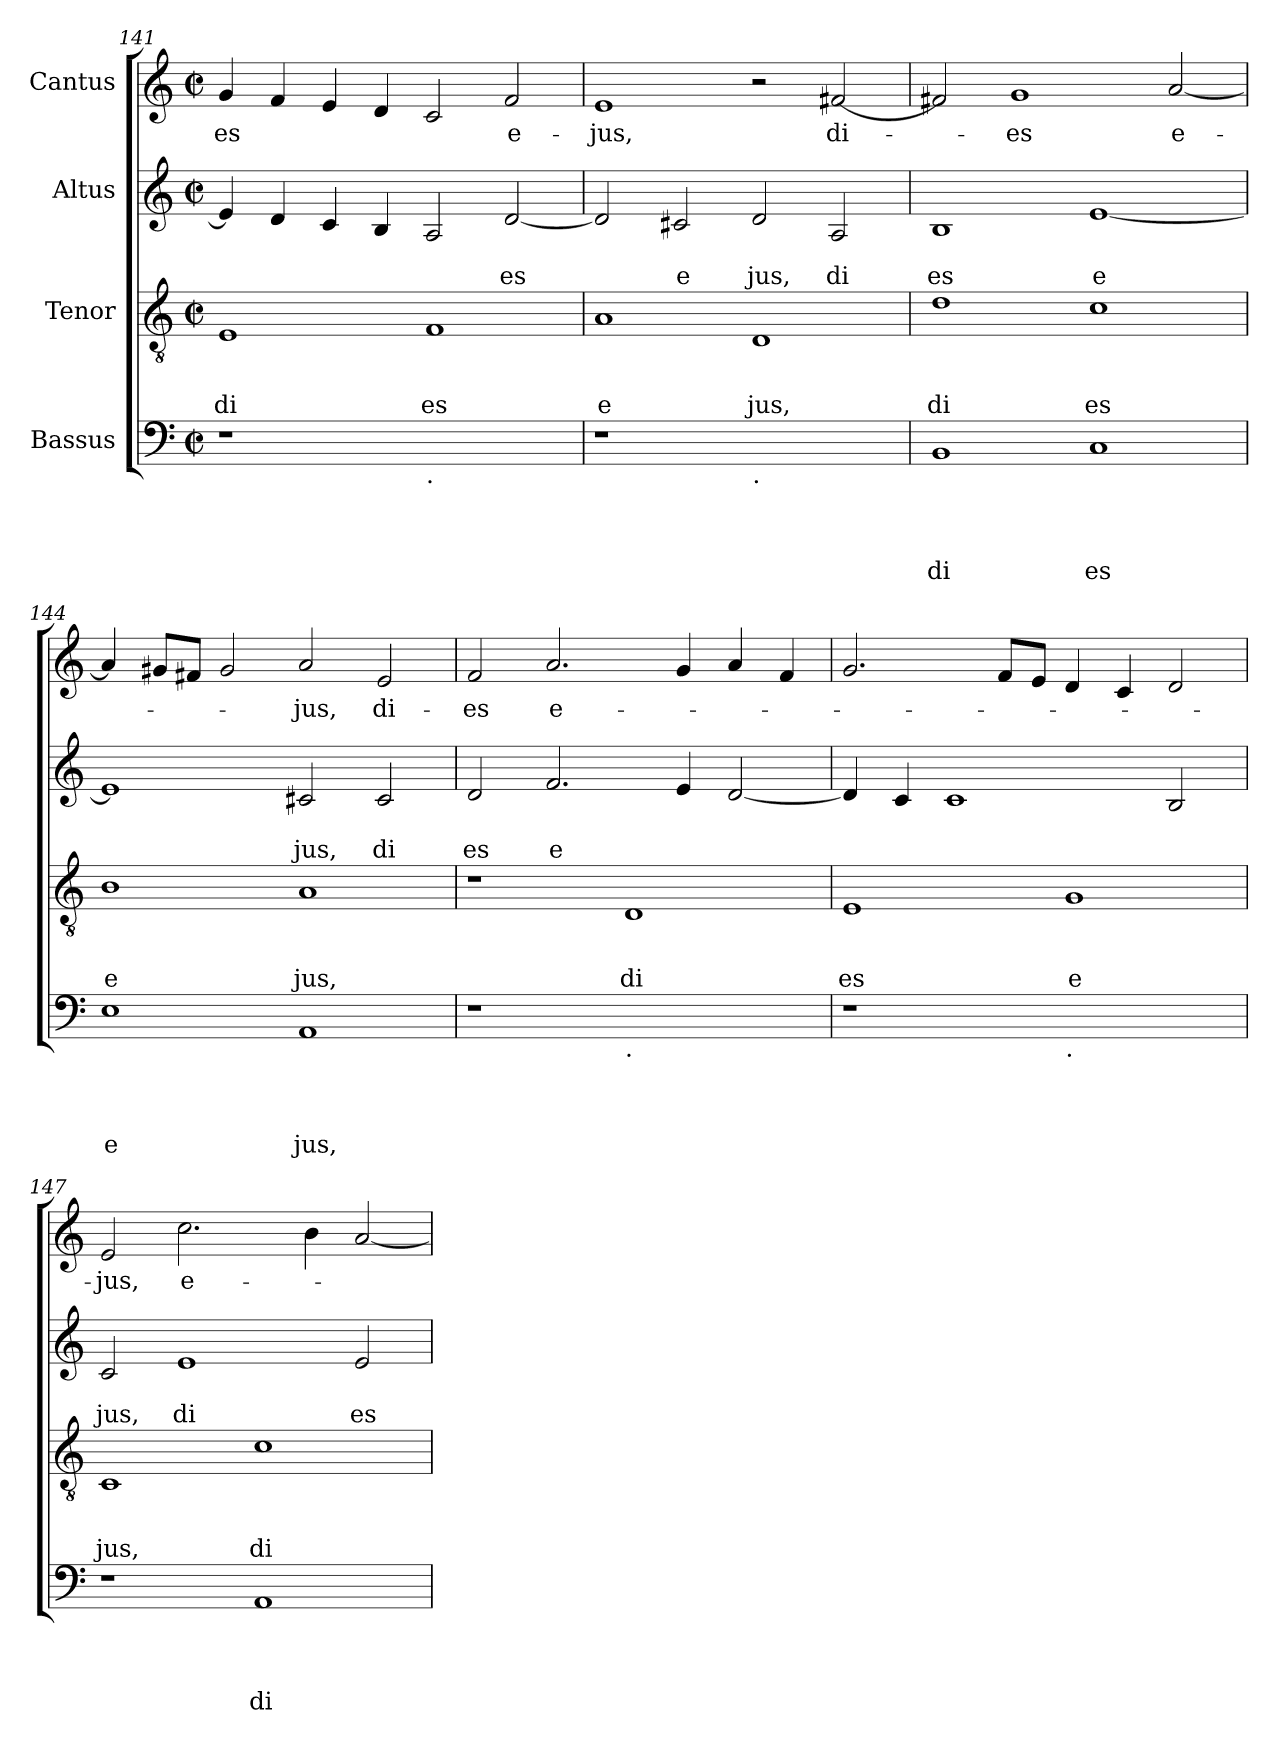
**kern	**text	**text	**text	**text	**kern	**text	**text	**text	**kern	**text	**text	**kern	**text
*part4	*part4	*part4	*part4	*part4	*part3	*part3	*part3	*part3	*part2	*part2	*part2	*part1	*part1
*staff4	*staff4	*staff4	*staff4	*staff4	*staff3	*staff3	*staff3	*staff3	*staff2	*staff2	*staff2	*staff1	*staff1
*I"Bassus	*	*	*	*	*I"Tenor	*	*	*	*I"Altus	*	*	*I"Cantus	*
*clefF4	*	*	*	*	*clefGv2	*	*	*	*clefG2	*	*	*clefG2	*
*k[]	*	*	*	*	*k[]	*	*	*	*k[]	*	*	*k[]	*
*C:	*	*	*	*	*C:	*	*	*	*C:	*	*	*C:	*
*M2/2	*	*	*	*	*M2/2	*	*	*	*M2/2	*	*	*M2/2	*
*met(c|)	*	*	*	*	*met(c|)	*	*	*	*met(c|)	*	*	*met(c|)	*
=141	=141	=141	=141	=141	=141	=141	=141	=141	=141	=141	=141	=141	=141
!	!	!	!	!	!	!	!	!LO:LY:b	!	!	!	!	!LO:LY:b
1r	.	.	.	.	1E	.	.	di	4e/]	.	.	4g/	-es
.	.	.	.	.	.	.	.	.	4d/	.	.	4f/	.
.	.	.	.	.	.	.	.	.	4c/	.	.	4e/	.
.	.	.	.	.	.	.	.	.	4B/	.	.	4d/	.
!LO:TX:b:t=.	!	!	!	!	!	!	!	!	!	!	!	!	!
!	!	!	!	!	!	!	!	!LO:LY:b	!	!	!	!	!
1ryy	.	.	.	.	1F	.	.	es	2A/	.	.	2c/	.
!	!	!	!	!	!	!	!	!	!	!	!LO:LY:b	!	!LO:LY:b
.	.	.	.	.	.	.	.	.	[<2d/	.	es	2f/	e-
=142	=142	=142	=142	=142	=142	=142	=142	=142	=142	=142	=142	=142	=142
!	!	!	!	!	!	!	!	!LO:LY:b	!	!	!	!	!LO:LY:b
1r	.	.	.	.	1A	.	.	e	2d/]	.	.	1e	-jus,
!	!	!	!	!	!	!	!	!	!	!	!LO:LY:b	!	!
.	.	.	.	.	.	.	.	.	2c#/	.	e	.	.
!LO:TX:b:t=.	!	!	!	!	!	!	!	!	!	!	!	!	!
!	!	!	!	!	!	!	!	!LO:LY:b	!	!	!LO:LY:b	!	!
1ryy	.	.	.	.	1D	.	.	jus,	2d/	.	jus,	2r	.
!	!	!	!	!	!	!	!	!	!	!	!LO:LY:b	!	!LO:LY:b
.	.	.	.	.	.	.	.	.	2A/	.	di	[<2f#X/	di-
!!LO:LB:g=z
=143	=143	=143	=143	=143	=143	=143	=143	=143	=143	=143	=143	=143	=143
!	!	!	!	!LO:LY:b	!	!	!	!LO:LY:b	!	!	!LO:LY:b	!	!
1BB	.	.	.	di	1d	.	.	di	1B	.	es	2f#X/]	.
!	!	!	!	!	!	!	!	!	!	!	!	!	!LO:LY:b
.	.	.	.	.	.	.	.	.	.	.	.	1g	-es
!	!	!	!	!LO:LY:b	!	!	!	!LO:LY:b	!	!	!LO:LY:b:rj	!	!
1C	.	.	.	es	1c	.	.	es	[<1e	.	e	.	.
!	!	!	!	!	!	!	!	!	!	!	!	!	!LO:LY:b
.	.	.	.	.	.	.	.	.	.	.	.	[<2a/	e-
=144	=144	=144	=144	=144	=144	=144	=144	=144	=144	=144	=144	=144	=144
!	!	!	!	!LO:LY:b	!	!	!	!LO:LY:b	!	!	!	!	!
1E	.	.	.	e	1B	.	.	e	1e]	.	.	4a/]	.
.	.	.	.	.	.	.	.	.	.	.	.	8g#/L	.
.	.	.	.	.	.	.	.	.	.	.	.	8f#/J	.
.	.	.	.	.	.	.	.	.	.	.	.	2g#/	.
!	!	!	!	!LO:LY:b	!	!	!	!LO:LY:b	!	!	!LO:LY:b	!	!LO:LY:b
1AA	.	.	.	jus,	1A	.	.	jus,	2c#X/	.	jus,	2a/	-jus,
!	!	!	!	!	!	!	!	!	!	!	!LO:LY:b	!	!LO:LY:b
.	.	.	.	.	.	.	.	.	2c#/	.	di	2e/	di-
=145	=145	=145	=145	=145	=145	=145	=145	=145	=145	=145	=145	=145	=145
!	!	!	!	!	!	!	!	!	!	!	!LO:LY:b	!	!LO:LY:b
1r	.	.	.	.	1r	.	.	.	2d/	.	es	2f/	-es
!	!	!	!	!	!	!	!	!	!	!	!LO:LY:b	!	!LO:LY:b
.	.	.	.	.	.	.	.	.	2.f/	.	e	2.a/	e-
!LO:TX:b:t=.	!	!	!	!	!	!	!	!	!	!	!	!	!
!	!	!	!	!	!	!	!	!LO:LY:b	!	!	!	!	!
1ryy	.	.	.	.	1D	.	.	di	.	.	.	.	.
.	.	.	.	.	.	.	.	.	4e/	.	.	4g/	.
.	.	.	.	.	.	.	.	.	[<2d/	.	.	4a/	.
.	.	.	.	.	.	.	.	.	.	.	.	4f/	.
=146	=146	=146	=146	=146	=146	=146	=146	=146	=146	=146	=146	=146	=146
!	!	!	!	!	!	!	!	!LO:LY:b	!	!	!	!	!
1r	.	.	.	.	1E	.	.	es	4d/]	.	.	2.g/	.
.	.	.	.	.	.	.	.	.	4c/	.	.	.	.
.	.	.	.	.	.	.	.	.	1c	.	.	.	.
.	.	.	.	.	.	.	.	.	.	.	.	8f/L	.
.	.	.	.	.	.	.	.	.	.	.	.	8e/J	.
!LO:TX:b:t=.	!	!	!	!	!	!	!	!	!	!	!	!	!
!	!	!	!	!	!	!	!	!LO:LY:b	!	!	!	!	!
1ryy	.	.	.	.	1G	.	.	e	.	.	.	4d/	.
.	.	.	.	.	.	.	.	.	.	.	.	4c/	.
.	.	.	.	.	.	.	.	.	2B/	.	.	2d/	.
=147	=147	=147	=147	=147	=147	=147	=147	=147	=147	=147	=147	=147	=147
!	!	!	!	!	!	!	!	!LO:LY:b	!	!	!LO:LY:b	!	!LO:LY:b
1r	.	.	.	.	1C	.	.	jus,	2c/	.	jus,	2e/	-jus,
!	!	!	!	!	!	!	!	!	!	!	!LO:LY:b	!	!LO:LY:b
.	.	.	.	.	.	.	.	.	1e	.	di	2.cc\	e-
!	!	!	!	!LO:LY:b	!	!	!	!LO:LY:b	!	!	!	!	!
1AA	.	.	.	di	1c	.	.	di	.	.	.	.	.
.	.	.	.	.	.	.	.	.	.	.	.	4b\	.
!	!	!	!	!	!	!	!	!	!	!	!LO:LY:b	!	!
.	.	.	.	.	.	.	.	.	2e/	.	es	[<2a/	.
=	=	=	=	=	=	=	=	=	=	=	=	=	=
*-	*-	*-	*-	*-	*-	*-	*-	*-	*-	*-	*-	*-	*-
